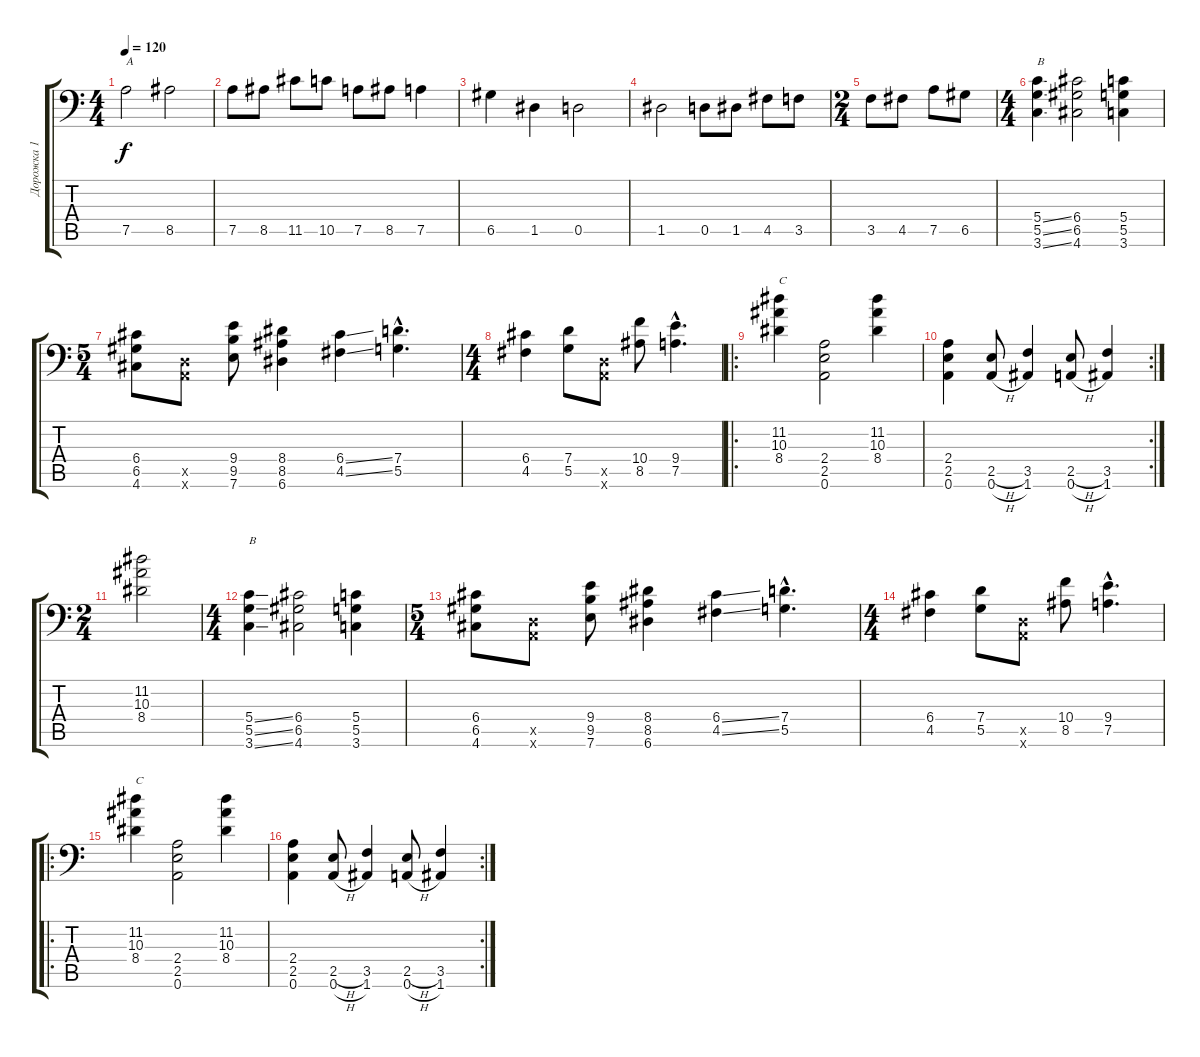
\track ("Дорожка 1" "Дорожка 1") {instrument distortionguitar}
\staff {score tabs}
\tuning (A3 E3 C3 G2 D2 A1) {hide}
\ts (4 4)
\tempo 120
\clef f4
\ks c
7.5.2{txt "A" dy f instrument distortionguitar} 8.5.2 |
7.5.8 8.5.8 11.5.8 10.5.8 7.5.8 8.5.8 7.5.4 |
6.5.4 1.5.4 0.5.2 |
1.5.2 0.5.8 1.5.8 4.5.8 3.5.8 |
\ts (2 4)
3.5.8 4.5.8 7.5.8 6.5.8 |
\ts (4 4)
(5.4{ss} 5.5{ss} 3.6{ss}).4{txt "B"} (6.4 6.5 4.6).2 (5.4 5.5 3.6).4 |
\ts (5 4)
(6.4 6.5 4.6).8 (0.5{x} 0.6{x}).8 (9.4 9.5 7.6).8 (8.4 8.5 6.6).4 (6.4{ss} 4.5{ss}).4 (7.4{hac} 5.5{hac}).4{d} |
\ts (4 4)
(6.4 4.5).4 (7.4 5.5).8 (0.5{x} 0.6{x}).8 (10.4 8.5).8 (9.4{hac} 7.5{hac}).4{d} |
\ro
(11.2 10.3 8.4).4{txt "C"} (2.4 2.5 0.6).2 (11.2 10.3 8.4).4 |
\rc 2
(2.4 2.5 0.6).4 (2.5{h} 0.6{h}).8 (3.5 1.6).4 (2.5{h} 0.6{h}).8 (3.5 1.6).4 |
\ts (2 4)
(11.2 10.3 8.4).2 |
\ts (4 4)
(5.4{ss} 5.5{ss} 3.6{ss}).4{txt "B"} (6.4 6.5 4.6).2 (5.4 5.5 3.6).4 |
\ts (5 4)
(6.4 6.5 4.6).8 (0.5{x} 0.6{x}).8 (9.4 9.5 7.6).8 (8.4 8.5 6.6).4 (6.4{ss} 4.5{ss}).4 (7.4{hac} 5.5{hac}).4{d} |
\ts (4 4)
(6.4 4.5).4 (7.4 5.5).8 (0.5{x} 0.6{x}).8 (10.4 8.5).8 (9.4{hac} 7.5{hac}).4{d} |
\ro
(11.2 10.3 8.4).4{txt "C"} (2.4 2.5 0.6).2 (11.2 10.3 8.4).4 |
\rc 2
(2.4 2.5 0.6).4 (2.5{h} 0.6{h}).8 (3.5 1.6).4 (2.5{h} 0.6{h}).8 (3.5 1.6).4
